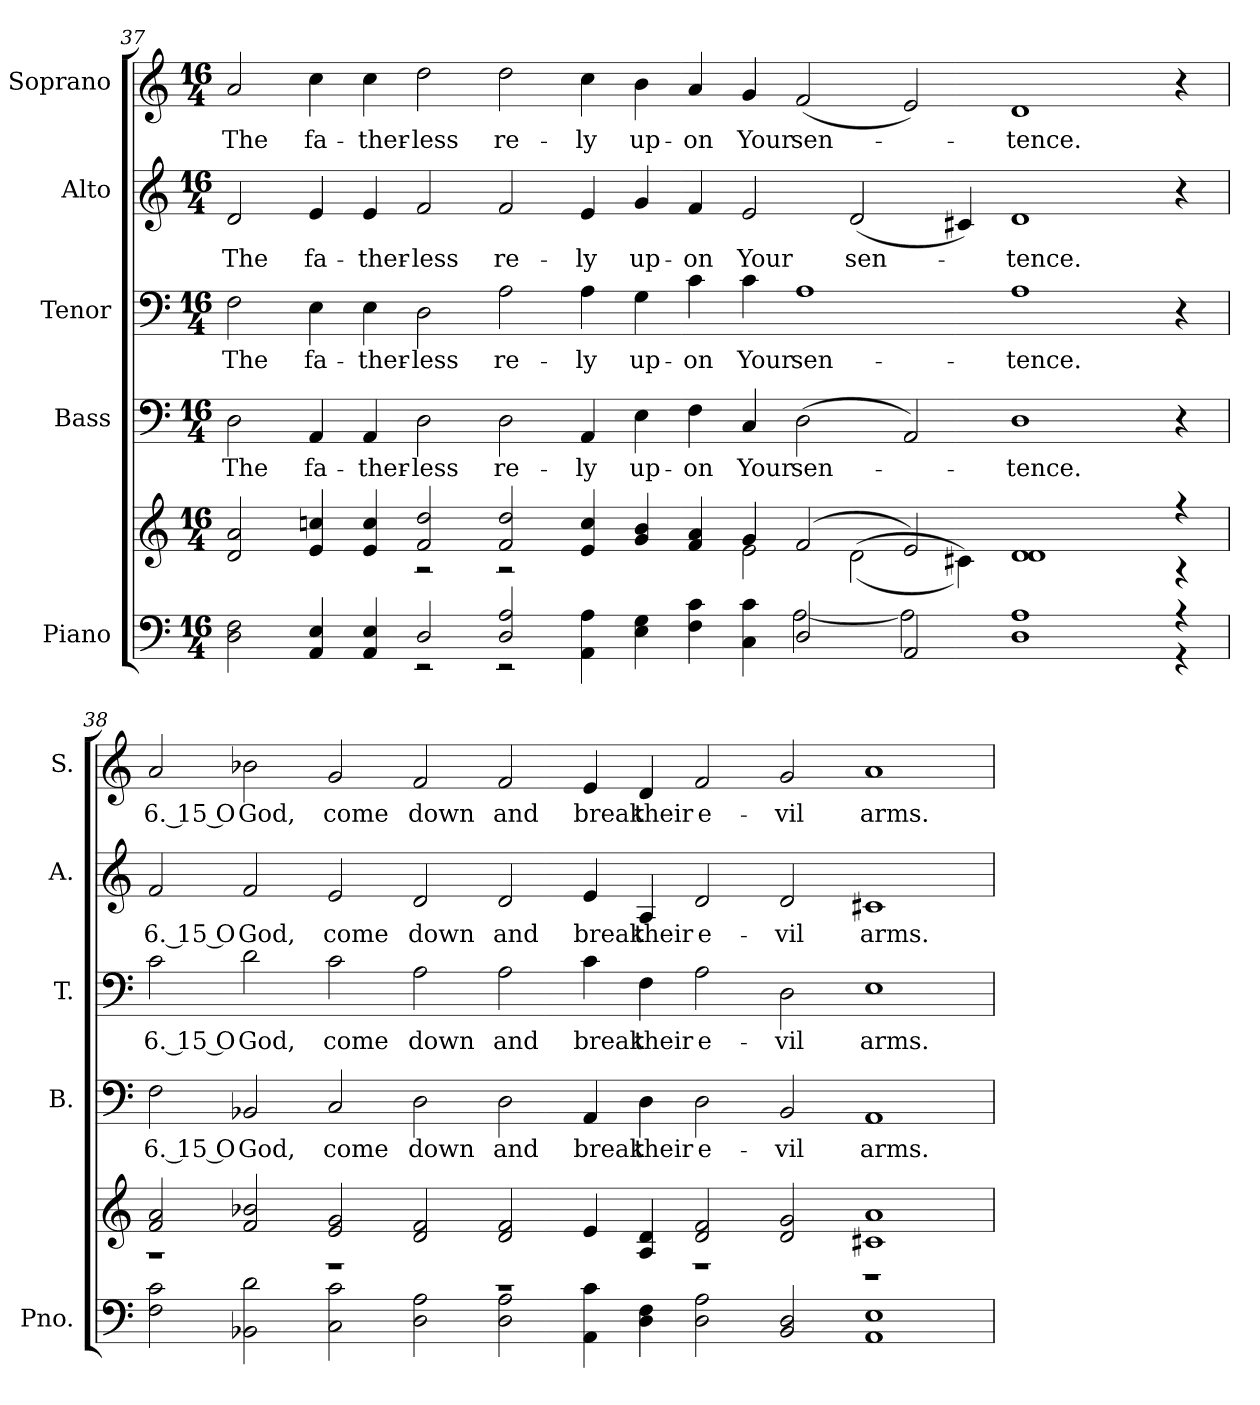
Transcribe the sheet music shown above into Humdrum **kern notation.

**kern	**kern	**kern	**text	**kern	**text	**kern	**text	**kern	**text
*part5	*part5	*part4	*part4	*part3	*part3	*part2	*part2	*part1	*part1
*staff6	*staff5	*staff4	*staff4	*staff3	*staff3	*staff2	*staff2	*staff1	*staff1
*I"Piano	*	*I"Bass	*	*I"Tenor	*	*I"Alto	*	*I"Soprano	*
*I'Pno.	*	*I'B.	*	*I'T.	*	*I'A.	*	*I'S.	*
!!LO:PB:g=z
*clefF4	*clefG2	*clefF4	*	*clefF4	*	*clefG2	*	*clefG2	*
*k[]	*k[]	*k[]	*	*k[]	*	*k[]	*	*k[]	*
*C:	*C:	*C:	*	*C:	*	*C:	*	*C:	*
*M16/4	*M16/4	*M16/4	*	*M16/4	*	*M16/4	*	*M16/4	*
=37	=37	=37	=37	=37	=37	=37	=37	=37	=37
*^	*^	*	*	*	*	*	*	*	*
!	!	!	!	!	!LO:LY:b:color=#000000	!	!	!	!	!	!
!	!	!	!	!	!	!	!LO:LY:b:color=#000000	!	!	!	!
!	!	!	!	!	!	!	!	!	!LO:LY:b:color=#000000	!	!
!	!	!	!	!	!	!	!	!	!	!	!LO:LY:b:color=#000000
2Di\ 2Fi	1ryy	2di/ 2ai	1ryy	2Di\	The	2Fi\	The	2di/	The	2ai/	The
!	!	!	!	!	!LO:LY:b:color=#000000	!	!	!	!	!	!
!	!	!	!	!	!	!	!LO:LY:b:color=#000000	!	!	!	!
!	!	!	!	!	!	!	!	!	!LO:LY:b:color=#000000	!	!
!	!	!	!	!	!	!	!	!	!	!	!LO:LY:b:color=#000000
4AAi/ 4Ei	.	4ei/ 4ccni	.	4AAi/	fa-	4Ei\	fa-	4ei/	fa-	4cci\	fa-
!	!	!	!	!	!LO:LY:b:color=#000000	!	!	!	!	!	!
!	!	!	!	!	!	!	!LO:LY:b:color=#000000	!	!	!	!
!	!	!	!	!	!	!	!	!	!LO:LY:b:color=#000000	!	!
!	!	!	!	!	!	!	!	!	!	!	!LO:LY:b:color=#000000
4AAi/ 4Ei	.	4ei/ 4cci	.	4AAi/	-ther-	4Ei\	-ther-	4ei/	-ther-	4cci\	-ther-
!	!	!	!	!	!LO:LY:b:color=#000000	!	!	!	!	!	!
!	!	!	!	!	!	!	!LO:LY:b:color=#000000	!	!	!	!
!	!	!	!	!	!	!	!	!	!LO:LY:b:color=#000000	!	!
!	!	!	!	!	!	!	!	!	!	!	!LO:LY:b:color=#000000
2Di/	2r	2fi/ 2ddi	2r	2Di\	-less	2Di\	-less	2fi/	-less	2ddi\	-less
!	!	!	!	!	!LO:LY:b:color=#000000	!	!	!	!	!	!
!	!	!	!	!	!	!	!LO:LY:b:color=#000000	!	!	!	!
!	!	!	!	!	!	!	!	!	!LO:LY:b:color=#000000	!	!
!	!	!	!	!	!	!	!	!	!	!	!LO:LY:b:color=#000000
2Di/ 2Ai	2r	2fi/ 2ddi	2r	2Di\	re-	2Ai\	re-	2fi/	re-	2ddi\	re-
!	!	!	!	!	!LO:LY:b:color=#000000	!	!	!	!	!	!
!	!	!	!	!	!	!	!LO:LY:b:color=#000000	!	!	!	!
!	!	!	!	!	!	!	!	!	!LO:LY:b:color=#000000	!	!
!	!	!	!	!	!	!	!	!	!	!	!LO:LY:b:color=#000000
4AAi\ 4Ai	2ryy	4ei/ 4cci	2ryy	4AAi/	-ly	4Ai\	-ly	4ei/	-ly	4cci\	-ly
!	!	!	!	!	!LO:LY:b:color=#000000	!	!	!	!	!	!
!	!	!	!	!	!	!	!LO:LY:b:color=#000000	!	!	!	!
!	!	!	!	!	!	!	!	!	!LO:LY:b:color=#000000	!	!
!	!	!	!	!	!	!	!	!	!	!	!LO:LY:b:color=#000000
4Ei\ 4Gi	.	4gi/ 4bi	.	4Ei\	up-	4Gi\	up-	4gi/	up-	4bi\	up-
!	!	!	!	!	!LO:LY:b:color=#000000	!	!	!	!	!	!
!	!	!	!	!	!	!	!LO:LY:b:color=#000000	!	!	!	!
!	!	!	!	!	!	!	!	!	!LO:LY:b:color=#000000	!	!
!	!	!	!	!	!	!	!	!	!	!	!LO:LY:b:color=#000000
4Fi\ 4ci	2ryy	4fi/ 4ai	4ryy	4Fi\	-on	4ci\	-on	4fi/	-on	4ai/	-on
!	!	!	!	!	!LO:LY:b:color=#000000	!	!	!	!	!	!
!	!	!	!	!	!	!	!LO:LY:b:color=#000000	!	!	!	!
!	!	!	!	!	!	!	!	!	!LO:LY:b:color=#000000	!	!
!	!	!	!	!	!	!	!	!	!	!	!LO:LY:b:color=#000000
4Ci\ 4ci	.	4gi/	2ei\	4Ci/	Your	4ci\	Your	2ei/	Your	4gi/	Your
!	!	!	!	!	!LO:LY:b:color=#000000	!	!	!	!	!	!
!	!	!	!	!	!	!	!LO:LY:b:color=#000000	!	!	!	!
!	!	!	!	!	!	!	!	!	!	!	!LO:LY:b:color=#000000
2Di/	[<2Ai\	(2fi/	.	(2Di\	sen-	1Ai	sen-	.	.	(2fi/	sen-
!	!	!	!	!	!	!	!	!	!LO:LY:b:color=#000000	!	!
.	.	.	((2di\	.	.	.	.	(2di/	sen-	.	.
2AAi/	2Ai\]	2ei/)	.	2AAi/)	.	.	.	.	.	2ei/)	.
.	.	.	4c#Xi\))	.	.	.	.	4c#Xi/)	.	.	.
!	!	!	!	!	!LO:LY:b:color=#000000	!	!	!	!	!	!
!	!	!	!	!	!	!	!LO:LY:b:color=#000000	!	!	!	!
!	!	!	!	!	!	!	!	!	!LO:LY:b:color=#000000	!	!
!	!	!	!	!	!	!	!	!	!	!	!LO:LY:b:color=#000000
1Di 1Ai	2ryy	1di 1di	2ryy	1Di	-tence.	1Ai	-tence.	1di	-tence.	1di	-tence.
.	2ryy	.	2ryy	.	.	.	.	.	.	.	.
4r	4r	4r	4r	4r	.	4r	.	4r	.	4r	.
*v	*v	*	*	*	*	*	*	*	*	*	*
=38	=38	=38	=38	=38	=38	=38	=38	=38	=38	=38
*^	*	*	*	*	*	*	*	*	*	*
!	!	!	!	!	!LO:LY:b:color=#000000	!	!	!	!	!	!
*v	*v	*	*	*	*	*	*	*	*	*	*
*^	*	*	*	*	*	*	*	*	*	*
!	!	!	!	!	!	!	!LO:LY:b:color=#000000	!	!	!	!
*v	*v	*	*	*	*	*	*	*	*	*	*
*^	*	*	*	*	*	*	*	*	*	*
!	!	!	!	!	!	!	!	!	!LO:LY:b:color=#000000	!	!
*v	*v	*	*	*	*	*	*	*	*	*	*
*^	*	*	*	*	*	*	*	*	*	*
!	!	!	!	!	!	!	!	!	!	!	!LO:LY:b:color=#000000
*v	*v	*	*	*	*	*	*	*	*	*	*
2Fi\ 2ci	2fi/ 2ai	1r	2Fi\	6. 15 O	2ci\	6. 15 O	2fi/	6. 15 O	2ai/	6. 15 O
!	!	!	!	!LO:LY:b:color=#000000	!	!	!	!	!	!
!	!	!	!	!	!	!LO:LY:b:color=#000000	!	!	!	!
!	!	!	!	!	!	!	!	!LO:LY:b:color=#000000	!	!
!	!	!	!	!	!	!	!	!	!	!LO:LY:b:color=#000000
2BB-Xi\ 2di	2fi/ 2b-Xi	.	2BB-Xi/	God,	2di\	God,	2fi/	God,	2b-Xi\	God,
!	!	!	!	!LO:LY:b:color=#000000	!	!	!	!	!	!
!	!	!	!	!	!	!LO:LY:b:color=#000000	!	!	!	!
!	!	!	!	!	!	!	!	!LO:LY:b:color=#000000	!	!
!	!	!	!	!	!	!	!	!	!	!LO:LY:b:color=#000000
2Ci\ 2ci	2ei/ 2gi	1r	2Ci/	come	2ci\	come	2ei/	come	2gi/	come
!	!	!	!	!LO:LY:b:color=#000000	!	!	!	!	!	!
!	!	!	!	!	!	!LO:LY:b:color=#000000	!	!	!	!
!	!	!	!	!	!	!	!	!LO:LY:b:color=#000000	!	!
!	!	!	!	!	!	!	!	!	!	!LO:LY:b:color=#000000
2Di\ 2Ai	2di/ 2fi	.	2Di\	down	2Ai\	down	2di/	down	2fi/	down
!	!	!	!	!LO:LY:b:color=#000000	!	!	!	!	!	!
!	!	!	!	!	!	!LO:LY:b:color=#000000	!	!	!	!
!	!	!	!	!	!	!	!	!LO:LY:b:color=#000000	!	!
!	!	!	!	!	!	!	!	!	!	!LO:LY:b:color=#000000
2Di\ 2Ai	2di/ 2fi	1r	2Di\	and	2Ai\	and	2di/	and	2fi/	and
!	!	!	!	!LO:LY:b:color=#000000	!	!	!	!	!	!
!	!	!	!	!	!	!LO:LY:b:color=#000000	!	!	!	!
!	!	!	!	!	!	!	!	!LO:LY:b:color=#000000	!	!
!	!	!	!	!	!	!	!	!	!	!LO:LY:b:color=#000000
4AAi\ 4ci	4ei/	.	4AAi/	break	4ci\	break	4ei/	break	4ei/	break
!	!	!	!	!LO:LY:b:color=#000000	!	!	!	!	!	!
!	!	!	!	!	!	!LO:LY:b:color=#000000	!	!	!	!
!	!	!	!	!	!	!	!	!LO:LY:b:color=#000000	!	!
!	!	!	!	!	!	!	!	!	!	!LO:LY:b:color=#000000
4Di\ 4Fi	4Ai/ 4di	.	4Di\	their	4Fi\	their	4Ai/	their	4di/	their
!	!	!	!	!LO:LY:b:color=#000000	!	!	!	!	!	!
!	!	!	!	!	!	!LO:LY:b:color=#000000	!	!	!	!
!	!	!	!	!	!	!	!	!LO:LY:b:color=#000000	!	!
!	!	!	!	!	!	!	!	!	!	!LO:LY:b:color=#000000
2Di\ 2Ai	2di/ 2fi	1r	2Di\	e-	2Ai\	e-	2di/	e-	2fi/	e-
!	!	!	!	!LO:LY:b:color=#000000	!	!	!	!	!	!
!	!	!	!	!	!	!LO:LY:b:color=#000000	!	!	!	!
!	!	!	!	!	!	!	!	!LO:LY:b:color=#000000	!	!
!	!	!	!	!	!	!	!	!	!	!LO:LY:b:color=#000000
2BB-i/ 2Di	2di/ 2gi	.	2BB-i/	-vil	2Di\	-vil	2di/	-vil	2gi/	-vil
!	!	!	!	!LO:LY:b:color=#000000	!	!	!	!	!	!
!	!	!	!	!	!	!LO:LY:b:color=#000000	!	!	!	!
!	!	!	!	!	!	!	!	!LO:LY:b:color=#000000	!	!
!	!	!	!	!	!	!	!	!	!	!LO:LY:b:color=#000000
1AAi 1Ei	1c#Xi 1ai	1r	1AAi	arms.	1Ei	arms.	1c#Xi	arms.	1ai	arms.
*	*v	*v	*	*	*	*	*	*	*	*
=	=	=	=	=	=	=	=	=	=
*-	*-	*-	*-	*-	*-	*-	*-	*-	*-
